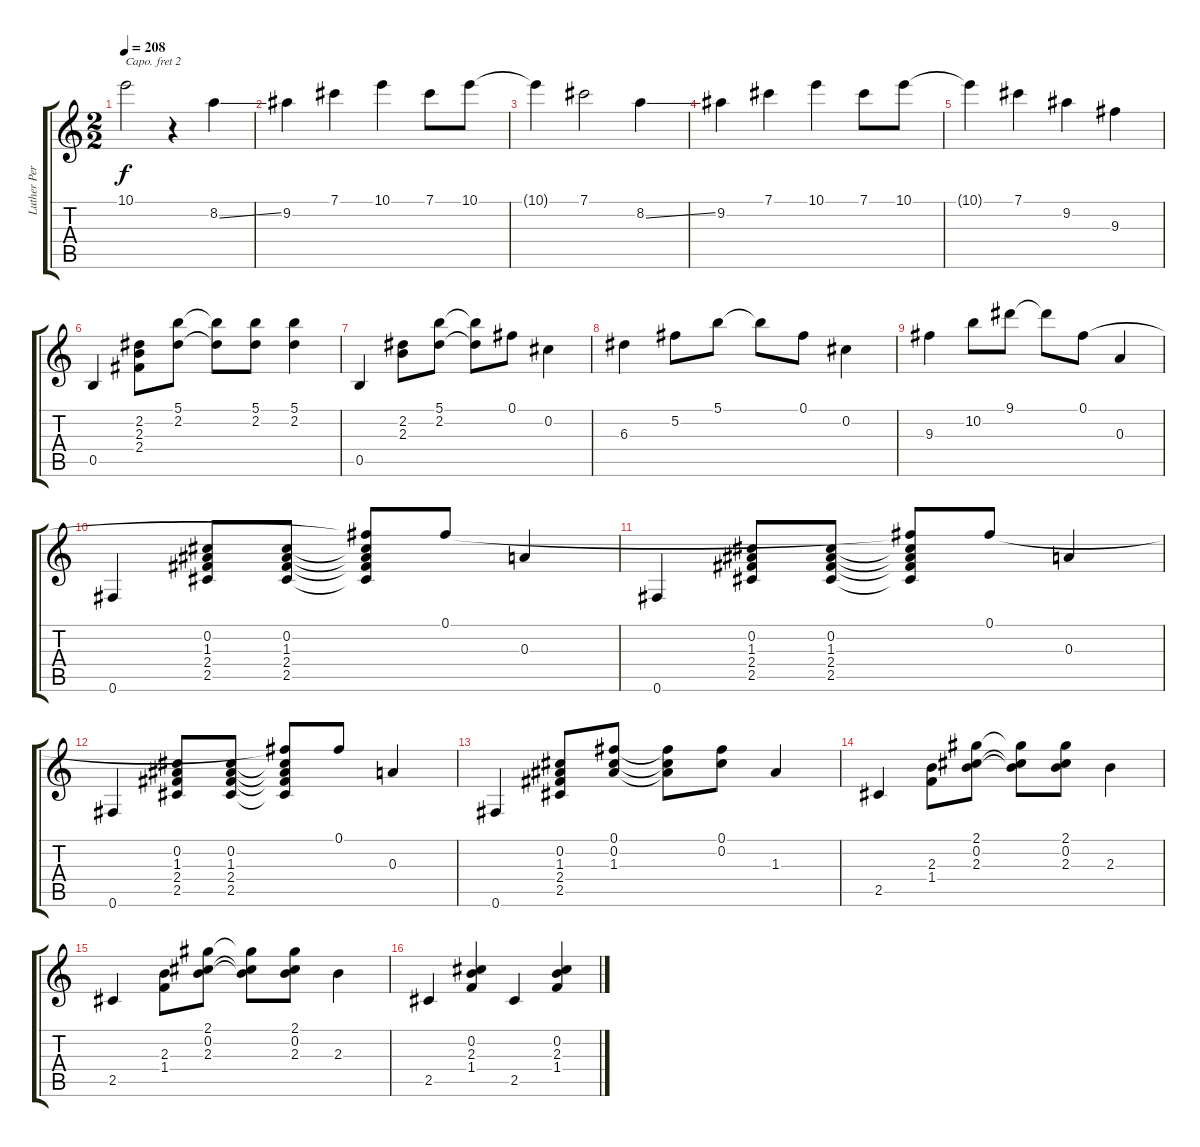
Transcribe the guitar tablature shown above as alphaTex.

\track ("Luther Perkins" "Luther Per") {instrument electricguitarclean}
\staff {score tabs}
\capo 2
\tuning (E4 B3 G3 D3 A2 E2) {hide}
\ts (2 2)
\tempo 208
\clef g2
\ks c
10.1{t}.2{dy f} r.4 8.2{ss}.4 |
9.2.4 7.1.4 10.1.4 7.1.8 10.1.8 |
10.1{t}.4 7.1.2 8.2{ss}.4 |
9.2.4 7.1.4 10.1.4 7.1.8 10.1.8 |
10.1{t}.4 7.1.4 9.2.4 9.3.4 |
0.5.4 (2.2 2.3 2.4).8 (5.1 2.2).8 (5.1{t} 2.2{t}).8 (5.1 2.2).8 (5.1 2.2).4 |
0.5.4 (2.2 2.3).8 (5.1 2.2).8 (5.1{t} 2.2{t}).8 0.1.8 0.2.4 |
6.3.4 5.2.8 5.1.8 5.1{t}.8 0.1.8 0.2.4 |
9.3.4 10.2.8 9.1.8 9.1{t}.8 0.1.8 0.3.4 |
0.6.4 (0.2 1.3 2.4 2.5).8 (0.2 1.3 2.4 2.5).8 (0.1{t} 0.2{t} 1.3{t} 2.4{t} 2.5{t}).8 0.1.8 0.3.4 |
0.6.4 (0.2 1.3 2.4 2.5).8 (0.2 1.3 2.4 2.5).8 (0.1{t} 0.2{t} 1.3{t} 2.4{t} 2.5{t}).8 0.1.8 0.3.4 |
0.6.4 (0.2 1.3 2.4 2.5).8 (0.2 1.3 2.4 2.5).8 (0.1{t} 0.2{t} 1.3{t} 2.4{t} 2.5{t}).8 0.1.8 0.3.4 |
0.6.4 (0.2 1.3 2.4 2.5).8 (0.1 0.2 1.3).8 (0.1{t} 0.2{t} 1.3{t}).8 (0.1 0.2).8 1.3.4 |
2.5.4 (2.3 1.4).8 (2.1 0.2 2.3).8 (2.1{t} 0.2{t} 2.3{t}).8 (2.1 0.2 2.3).8 2.3.4 |
2.5.4 (2.3 1.4).8 (2.1 0.2 2.3).8 (2.1{t} 0.2{t} 2.3{t}).8 (2.1 0.2 2.3).8 2.3.4 |
2.5.4 (0.2 2.3 1.4).4 2.5.4 (0.2 2.3 1.4).4
